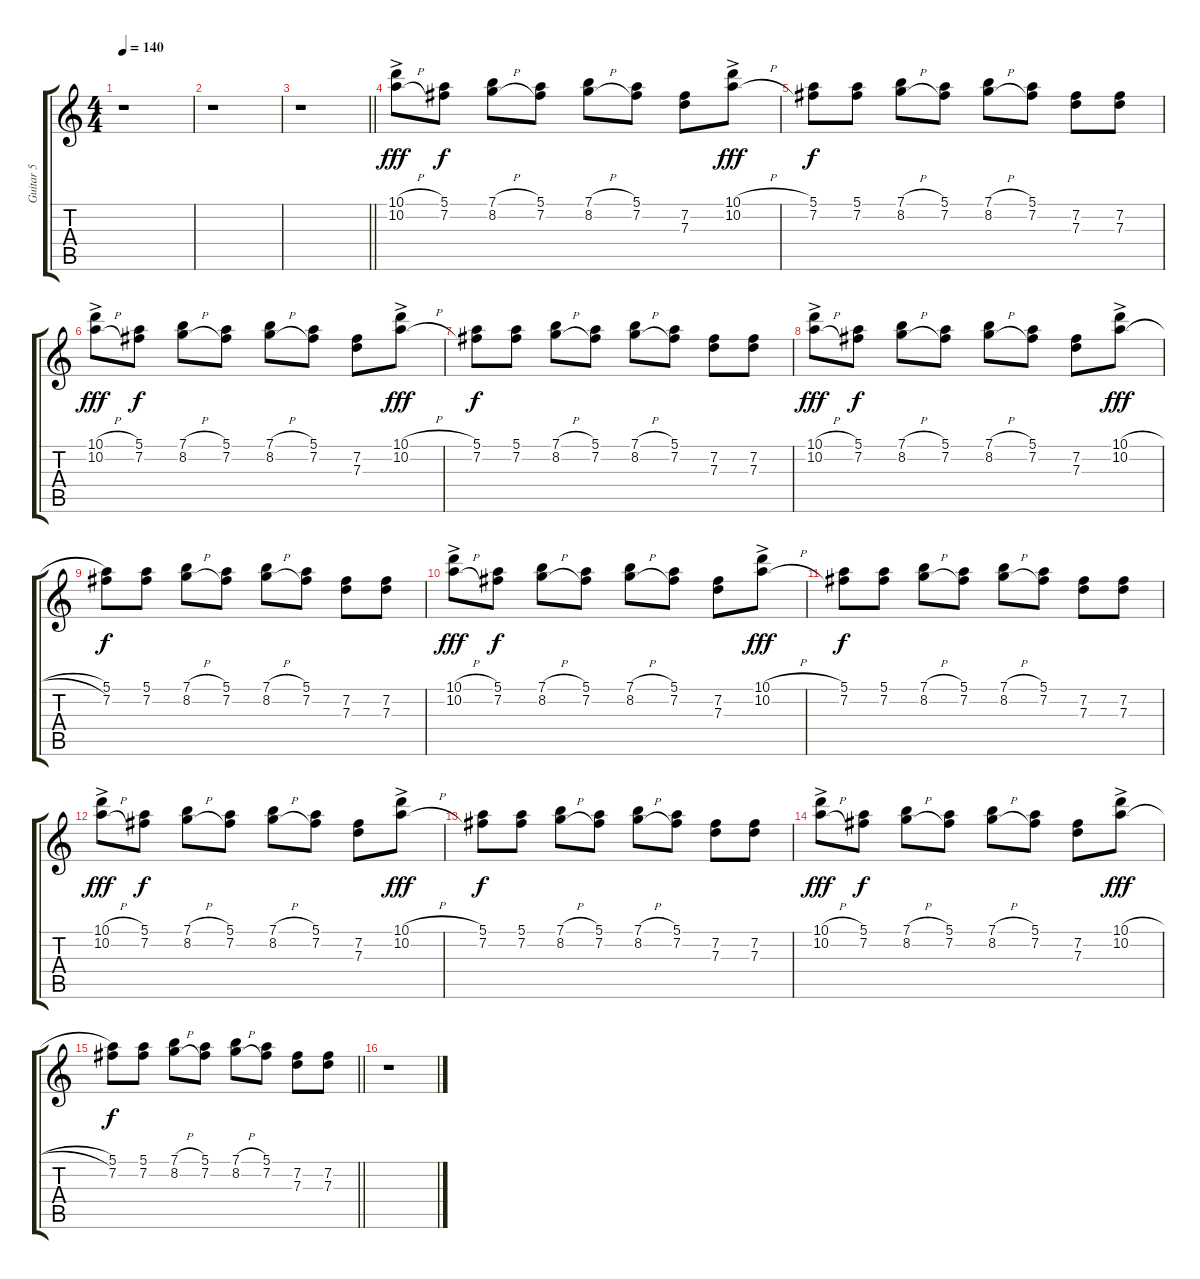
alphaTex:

\track ("Guitar 5" "Guitar 5") {instrument acousticguitarnylon}
\staff {score tabs}
\tuning (E4 B3 G3 D3 A2 D2) {hide}
\ts (4 4)
\tempo 140
\clef g2
\ks c
r.1{dy fff} |
r.1 |
\barLineRight lightlight
r.1 |
(10.1{h ac} 10.2{h ac}).8{volume 13 balance 8 instrument electricguitarmuted} (5.1 7.2).8{dy f} (7.1{h} 8.2{h}).8 (5.1 7.2).8 (7.1{h} 8.2{h}).8 (5.1 7.2).8 (7.2 7.3).8 (10.1{h ac} 10.2{h ac}).8{dy fff} |
(5.1 7.2).8{dy f} (5.1 7.2).8 (7.1{h} 8.2{h}).8 (5.1 7.2).8 (7.1{h} 8.2{h}).8 (5.1 7.2).8 (7.2 7.3).8 (7.2 7.3).8 |
(10.1{h ac} 10.2{h ac}).8{dy fff} (5.1 7.2).8{dy f} (7.1{h} 8.2{h}).8 (5.1 7.2).8 (7.1{h} 8.2{h}).8 (5.1 7.2).8 (7.2 7.3).8 (10.1{h ac} 10.2{h ac}).8{dy fff} |
(5.1 7.2).8{dy f} (5.1 7.2).8 (7.1{h} 8.2{h}).8 (5.1 7.2).8 (7.1{h} 8.2{h}).8 (5.1 7.2).8 (7.2 7.3).8 (7.2 7.3).8 |
(10.1{h ac} 10.2{h ac}).8{dy fff} (5.1 7.2).8{dy f} (7.1{h} 8.2{h}).8 (5.1 7.2).8 (7.1{h} 8.2{h}).8 (5.1 7.2).8 (7.2 7.3).8 (10.1{h ac} 10.2{h ac}).8{dy fff} |
(5.1 7.2).8{dy f} (5.1 7.2).8 (7.1{h} 8.2{h}).8 (5.1 7.2).8 (7.1{h} 8.2{h}).8 (5.1 7.2).8 (7.2 7.3).8 (7.2 7.3).8 |
(10.1{h ac} 10.2{h ac}).8{dy fff} (5.1 7.2).8{dy f} (7.1{h} 8.2{h}).8 (5.1 7.2).8 (7.1{h} 8.2{h}).8 (5.1 7.2).8 (7.2 7.3).8 (10.1{h ac} 10.2{h ac}).8{dy fff} |
(5.1 7.2).8{dy f} (5.1 7.2).8 (7.1{h} 8.2{h}).8 (5.1 7.2).8 (7.1{h} 8.2{h}).8 (5.1 7.2).8 (7.2 7.3).8 (7.2 7.3).8 |
(10.1{h ac} 10.2{h ac}).8{dy fff} (5.1 7.2).8{dy f} (7.1{h} 8.2{h}).8 (5.1 7.2).8 (7.1{h} 8.2{h}).8 (5.1 7.2).8 (7.2 7.3).8 (10.1{h ac} 10.2{h ac}).8{dy fff} |
(5.1 7.2).8{dy f} (5.1 7.2).8 (7.1{h} 8.2{h}).8 (5.1 7.2).8 (7.1{h} 8.2{h}).8 (5.1 7.2).8 (7.2 7.3).8 (7.2 7.3).8 |
(10.1{h ac} 10.2{h ac}).8{dy fff} (5.1 7.2).8{dy f} (7.1{h} 8.2{h}).8 (5.1 7.2).8 (7.1{h} 8.2{h}).8 (5.1 7.2).8 (7.2 7.3).8 (10.1{h ac} 10.2{h ac}).8{dy fff} |
\barLineRight lightlight
(5.1 7.2).8{dy f} (5.1 7.2).8 (7.1{h} 8.2{h}).8 (5.1 7.2).8 (7.1{h} 8.2{h}).8 (5.1 7.2).8 (7.2 7.3).8 (7.2 7.3).8 |
r.1
